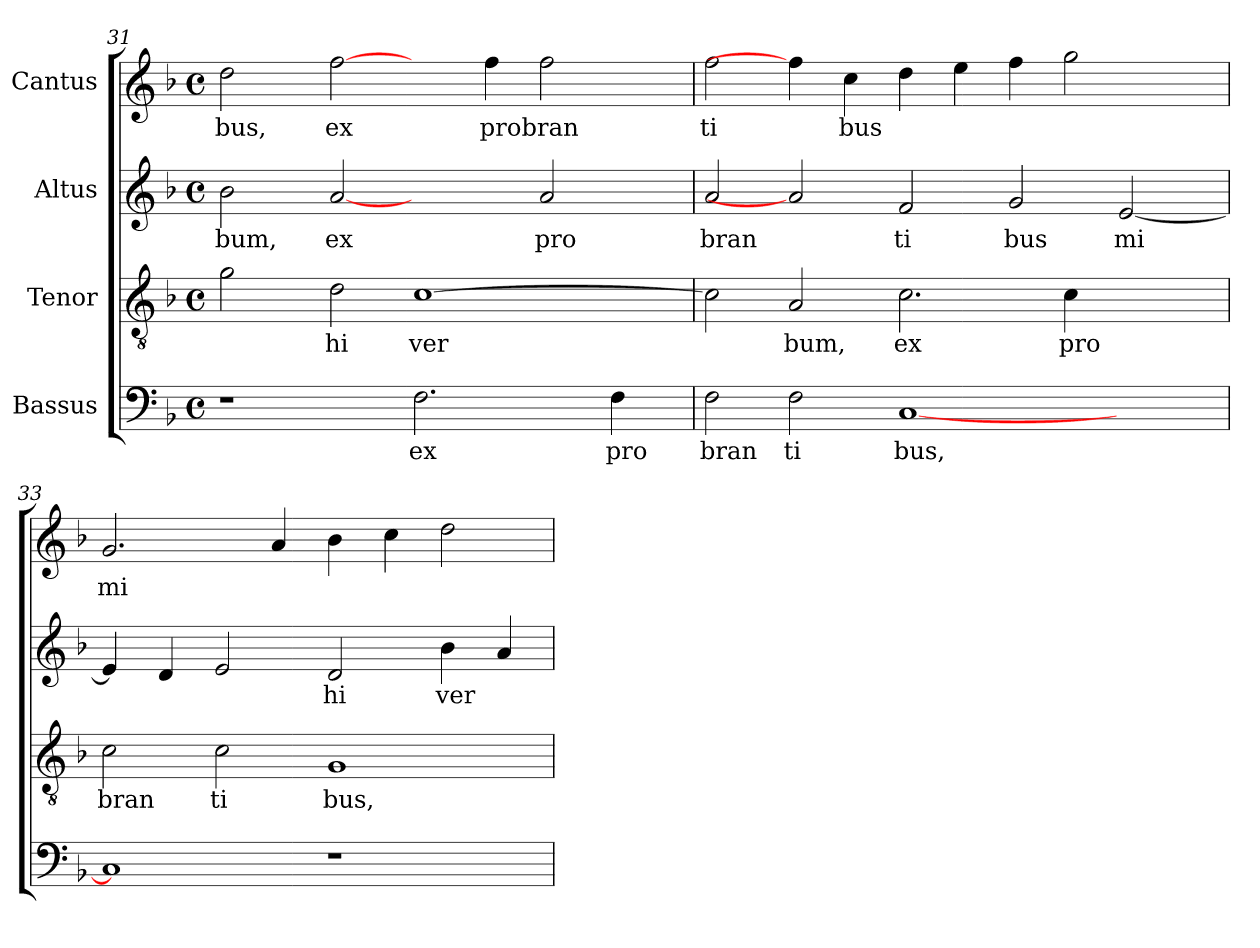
**kern	**text	**kern	**text	**kern	**text	**kern	**text
*part4	*part4	*part3	*part3	*part2	*part2	*part1	*part1
*staff4	*staff4	*staff3	*staff3	*staff2	*staff2	*staff1	*staff1
*I"Bassus	*	*I"Tenor	*	*I"Altus	*	*I"Cantus	*
!!LO:LB:g=z
*clefF4	*	*clefGv2	*	*clefG2	*	*clefG2	*
*k[b-]	*	*k[b-]	*	*k[b-]	*	*k[b-]	*
*F:	*	*F:	*	*F:	*	*F:	*
*M4/4	*	*M4/4	*	*M4/4	*	*M4/4	*
*met(c)	*	*met(c)	*	*met(c)	*	*met(c)	*
=31	=31	=31	=31	=31	=31	=31	=31
!	!	!	!	!	!LO:LY:b:cj	!	!LO:LY:b:cj
*	*	*^	*	*	*	*	*
1r	.	2g\	16ryy	.	2b-\	-bum,	2dd\	bus,
.	.	.	64ryy	.	.	.	.	.
.	.	.	1ryy	.	.	.	.	.
!	!	!	!	!LO:LY:b:cj	!	!LO:LY:b:cj	!	!LO:LY:b:cj
.	.	2d\	.	hi	[2a	ex	[2ff\	ex
!	!LO:LY:b:cj	!	!	!LO:LY:b:cj	!	!	!	!
2.F\	ex	[>1c	.	ver	2ryy	.	4ryy	.
.	.	.	2ryy	.	.	.	.	.
!	!	!	!	!	!	!	!	!LO:LY:b
.	.	.	.	.	.	.	4ff\	probran
!	!	!	!	!	!	!LO:LY:b:cj	!	!
.	.	.	.	.	2a/	pro	2ff\	.
.	.	.	4ryy	.	.	.	.	.
!	!LO:LY:b:cj	!	!	!	!	!	!	!
4F\	pro	.	.	.	.	.	.	.
.	.	.	8ryy	.	.	.	.	.
.	.	.	32.ryy	.	.	.	.	.
=32	=32	=32	=32	=32	=32	=32	=32	=32
!	!LO:LY:b:cj	!	!	!	!	!LO:LY:b:cj	!	!LO:LY:b:cj
*	*	*v	*v	*	*	*	*	*
2F\	bran	2c\]	.	2a/	bran	2ff\	ti
!	!LO:LY:b:cj	!	!LO:LY:b:cj	!	!	!	!
2F\	ti	2A/	bum,	2a]	.	4ff\]	.
!	!	!	!	!	!	!	!LO:LY:b
.	.	.	.	.	.	4cc\	bus
!	!LO:LY:b	!	!LO:LY:b:cj	!	!LO:LY:b:cj	!	!
[<1C	bus,	2.c\	ex	2f/	ti	4dd\	.
.	.	.	.	.	.	4ee\	.
!	!	!	!	!	!LO:LY:b:cj	!	!
.	.	.	.	2g/	bus	4ff\	.
!	!	!	!LO:LY:b:cj	!	!	!	!
.	.	4c\	pro	.	.	2gg\	.
!	!	!	!	!	!LO:LY:b	!	!
2ryy	.	2ryy	.	[<2e/	mi	.	.
.	.	.	.	.	.	4ryy	.
=33	=33	=33	=33	=33	=33	=33	=33
!	!	!	!LO:LY:b:cj	!	!	!	!LO:LY:b
1C]	.	2c\	bran	4e/]	.	2.g/	mi
.	.	.	.	4d/	.	.	.
!	!	!	!LO:LY:b:cj	!	!	!	!
.	.	2c\	ti	2e/	.	.	.
.	.	.	.	.	.	4a/	.
!	!	!	!LO:LY:b:cj	!	!LO:LY:b:cj	!	!
1r	.	1G	bus,	2d/	hi	4b-\	.
.	.	.	.	.	.	4cc\	.
!	!	!	!	!	!LO:LY:b	!	!
.	.	.	.	4b-\	ver	2dd\	.
.	.	.	.	4a/	.	.	.
=	=	=	=	=	=	=	=
*-	*-	*-	*-	*-	*-	*-	*-
